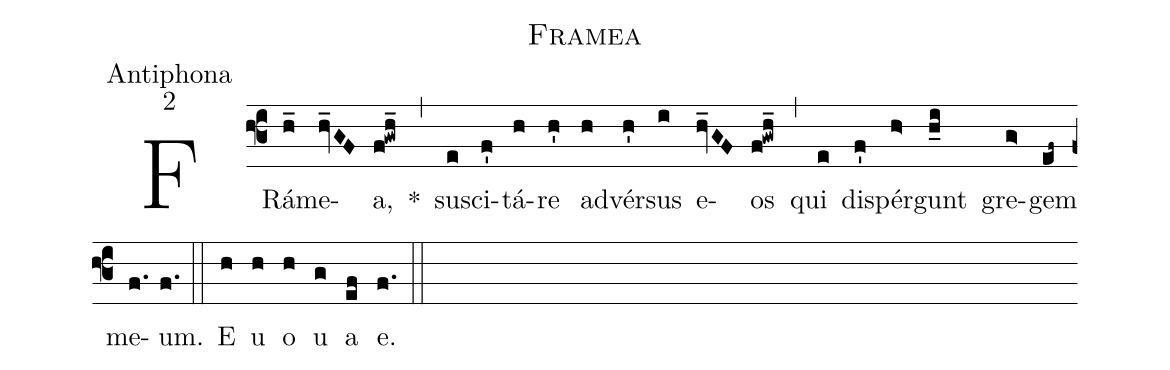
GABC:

name:Framea;
office-part:Antiphona;
mode:2;
%%
(f3) FRá(h_)me(hv_GF)a,(f!gwh_) *(,) su(e)sci(f')tá(h)re(h') ad(h)vér(h')sus(i) e(hv_GF)os(f!gwh_) (,) qui(e) di(f')spér(h>)gunt(h_i) gre(g>)gem(ef~) me(f.)um.(f.) (::) E(h) u(h) o(h) u(g) a(ef) e.(f.) (::)
